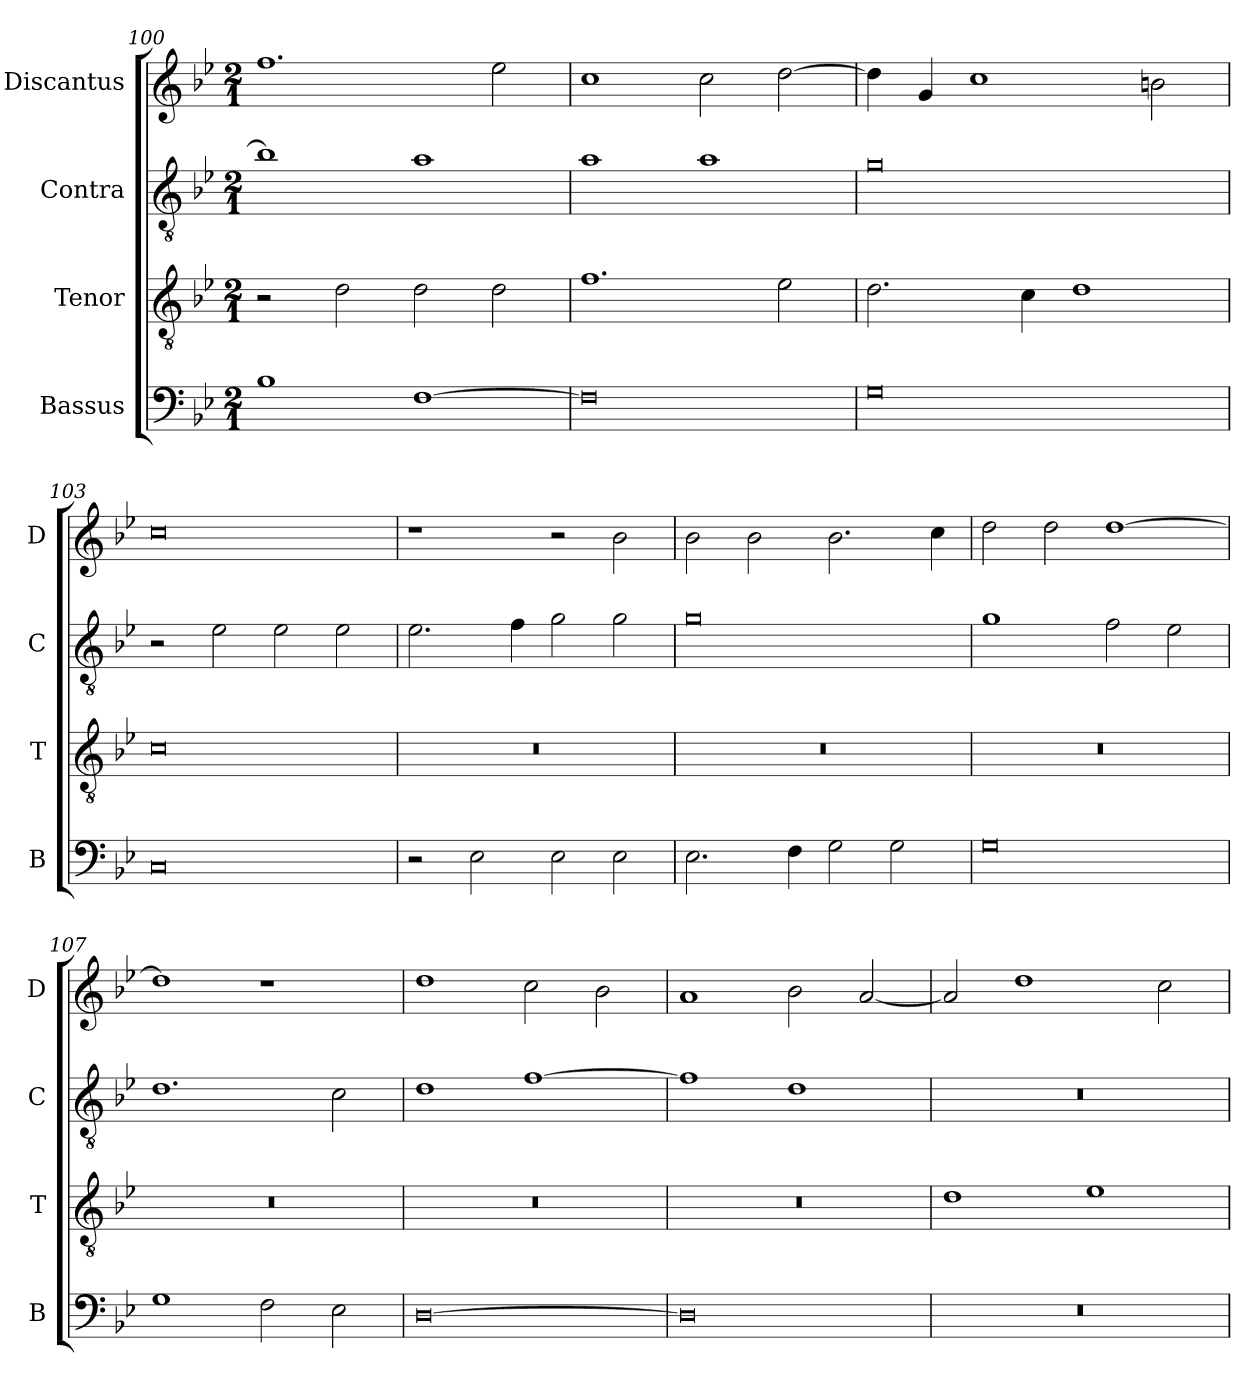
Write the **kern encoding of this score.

**kern	**kern	**kern	**kern
*part4	*part3	*part2	*part1
*staff4	*staff3	*staff2	*staff1
*I"Bassus	*I"Tenor	*I"Contra	*I"Discantus
*I'B	*I'T	*I'C	*I'D
*clefF4	*clefGv2	*clefGv2	*clefG2
*k[b-e-]	*k[b-e-]	*k[b-e-]	*k[b-e-]
*M2/1	*M2/1	*M2/1	*M2/1
=100	=100	=100	=100
1B-	2r	1b-]	1.ff
.	2d\	.	.
[1F	2d\	1a	.
.	2d\	.	2ee-\
=101	=101	=101	=101
0F]	1.f	1a	1cc
.	.	1a	2cc\
.	2e-\	.	[2dd\
=102	=102	=102	=102
0G	2.d\	0g	4dd\]
.	.	.	4g/
.	.	.	1cc
.	4c\	.	.
.	1d	.	.
.	.	.	2bn\
=103	=103	=103	=103
0C	0c	2r	0cc
.	.	2e-\	.
.	.	2e-\	.
.	.	2e-\	.
=104	=104	=104	=104
2r	0r	2.e-\	1r
2E-\	.	.	.
.	.	4f\	.
2E-\	.	2g\	2r
2E-\	.	2g\	2b-\
=105	=105	=105	=105
2.E-\	0r	0g	2b-\
.	.	.	2b-\
4F\	.	.	.
2G\	.	.	2.b-\
2G\	.	.	.
.	.	.	4cc\
=106	=106	=106	=106
0G	0r	1g	2dd\
.	.	.	2dd\
.	.	2f\	[1dd
.	.	2e-\	.
=107	=107	=107	=107
1G	0r	1.d	1dd]
2F\	.	.	1r
2E-\	.	2c\	.
=108	=108	=108	=108
[0D	0r	1d	1dd
.	.	[1f	2cc\
.	.	.	2b-\
=109	=109	=109	=109
0D]	0r	1f]	1a
.	.	1d	2b-\
.	.	.	[2a/
=110	=110	=110	=110
0r	1d	0r	2a/]
.	.	.	1dd
.	1e-	.	.
.	.	.	2cc\
=	=	=	=
*-	*-	*-	*-
